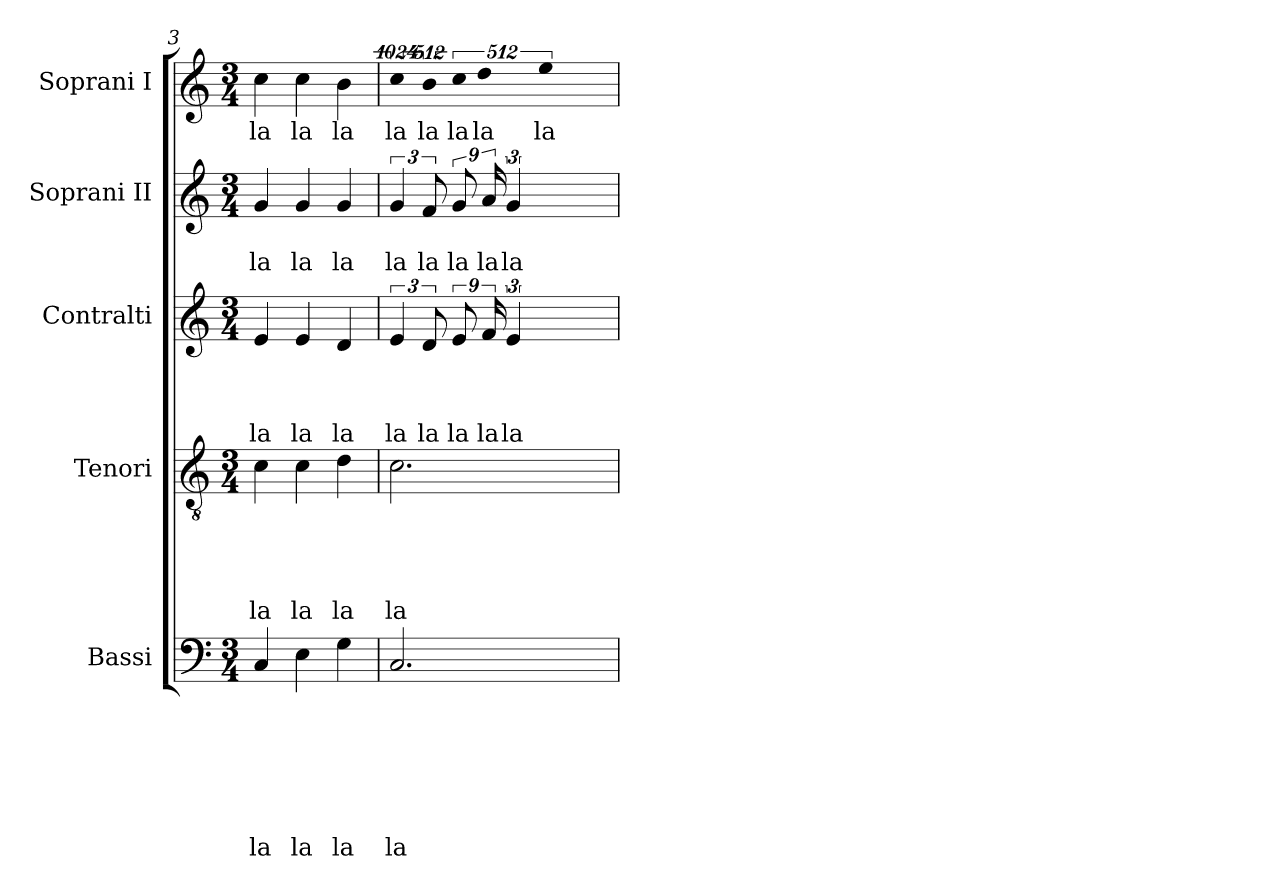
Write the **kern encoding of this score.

**kern	**text	**text	**text	**text	**text	**text	**text	**kern	**text	**text	**text	**text	**text	**kern	**text	**text	**text	**text	**kern	**text	**text	**kern	**text
*part5	*part5	*part5	*part5	*part5	*part5	*part5	*part5	*part4	*part4	*part4	*part4	*part4	*part4	*part3	*part3	*part3	*part3	*part3	*part2	*part2	*part2	*part1	*part1
*staff5	*staff5	*staff5	*staff5	*staff5	*staff5	*staff5	*staff5	*staff4	*staff4	*staff4	*staff4	*staff4	*staff4	*staff3	*staff3	*staff3	*staff3	*staff3	*staff2	*staff2	*staff2	*staff1	*staff1
*I"Bassi	*	*	*	*	*	*	*	*I"Tenori	*	*	*	*	*	*I"Contralti	*	*	*	*	*I"Soprani II	*	*	*I"Soprani I	*
*clefF4	*	*	*	*	*	*	*	*clefGv2	*	*	*	*	*	*clefG2	*	*	*	*	*clefG2	*	*	*clefG2	*
*k[]	*	*	*	*	*	*	*	*k[]	*	*	*	*	*	*k[]	*	*	*	*	*k[]	*	*	*k[]	*
*C:	*	*	*	*	*	*	*	*C:	*	*	*	*	*	*C:	*	*	*	*	*C:	*	*	*C:	*
*M3/4	*	*	*	*	*	*	*	*M3/4	*	*	*	*	*	*M3/4	*	*	*	*	*M3/4	*	*	*M3/4	*
=3	=3	=3	=3	=3	=3	=3	=3	=3	=3	=3	=3	=3	=3	=3	=3	=3	=3	=3	=3	=3	=3	=3	=3
!	!	!	!	!	!	!	!LO:LY:b	!	!	!	!	!	!LO:LY:b	!	!	!	!	!LO:LY:b	!	!	!LO:LY:b	!	!LO:LY:b
4C/	.	.	.	.	.	.	la	4c\	.	.	.	.	la	4e/	.	.	.	la	4g/	.	la	4cc\	la
!	!	!	!	!	!	!	!LO:LY:b	!	!	!	!	!	!LO:LY:b	!	!	!	!	!LO:LY:b	!	!	!LO:LY:b	!	!LO:LY:b
4E\	.	.	.	.	.	.	la	4c\	.	.	.	.	la	4e/	.	.	.	la	4g/	.	la	4cc\	la
!	!	!	!	!	!	!	!LO:LY:b	!	!	!	!	!	!LO:LY:b	!	!	!	!	!LO:LY:b	!	!	!LO:LY:b	!	!LO:LY:b
4G\	.	.	.	.	.	.	la	4d\	.	.	.	.	la	4d/	.	.	.	la	4g/	.	la	4b\	la
=4	=4	=4	=4	=4	=4	=4	=4	=4	=4	=4	=4	=4	=4	=4	=4	=4	=4	=4	=4	=4	=4	=4	=4
!	!	!	!	!	!	!	!LO:LY:b	!	!	!	!	!	!LO:LY:b	!	!	!	!	!LO:LY:b	!	!	!LO:LY:b	!LO:N:vis=4	!LO:LY:b
2.C/	.	.	.	.	.	.	la	2.c\	.	.	.	.	la	6e/	.	.	.	la	6g/	.	la	4096%683cc\	la
!	!	!	!	!	!	!	!	!	!	!	!	!	!	!	!	!	!	!LO:LY:b	!	!	!LO:LY:b	!	!
.	.	.	.	.	.	.	.	.	.	.	.	.	.	12d/	.	.	.	la	12f/	.	la	.	.
!	!	!	!	!	!	!	!	!	!	!	!	!	!	!	!	!	!	!	!	!	!	!LO:N:vis=8	!LO:LY:b
.	.	.	.	.	.	.	.	.	.	.	.	.	.	.	.	.	.	.	.	.	.	4096%341b\	la
!	!	!	!	!	!	!	!	!	!	!	!	!	!	!	!	!	!	!LO:LY:b	!	!	!LO:LY:b	!LO:N:vis=4	!LO:LY:b
.	.	.	.	.	.	.	.	.	.	.	.	.	.	9e/	.	.	.	la	9g/	.	la	4096%455cc\	la
!	!	!	!	!	!	!	!	!	!	!	!	!	!	!	!	!	!	!	!	!	!	!LO:N:vis=8	!LO:LY:b
.	.	.	.	.	.	.	.	.	.	.	.	.	.	.	.	.	.	.	.	.	.	1024%57dd\	la
!	!	!	!	!	!	!	!	!	!	!	!	!	!	!	!	!	!	!LO:LY:b	!	!	!LO:LY:b	!	!
.	.	.	.	.	.	.	.	.	.	.	.	.	.	18f/	.	.	.	la	18a/	.	la	.	.
!	!	!	!	!	!	!	!	!	!	!	!	!	!	!	!	!	!	!LO:LY:b	!	!	!LO:LY:b	!	!
.	.	.	.	.	.	.	.	.	.	.	.	.	.	6e/	.	.	.	la	6g/	.	la	.	.
!	!	!	!	!	!	!	!	!	!	!	!	!	!	!	!	!	!	!	!	!	!	!LO:N:vis=4	!LO:LY:b
.	.	.	.	.	.	.	.	.	.	.	.	.	.	.	.	.	.	.	.	.	.	4096%341ee\	la
.	.	.	.	.	.	.	.	.	.	.	.	.	.	.	.	.	.	.	.	.	.	4ryy	.
.	.	.	.	.	.	.	.	.	.	.	.	.	.	6ryy	.	.	.	.	6ryy	.	.	.	.
=	=	=	=	=	=	=	=	=	=	=	=	=	=	=	=	=	=	=	=	=	=	=	=
*-	*-	*-	*-	*-	*-	*-	*-	*-	*-	*-	*-	*-	*-	*-	*-	*-	*-	*-	*-	*-	*-	*-	*-
